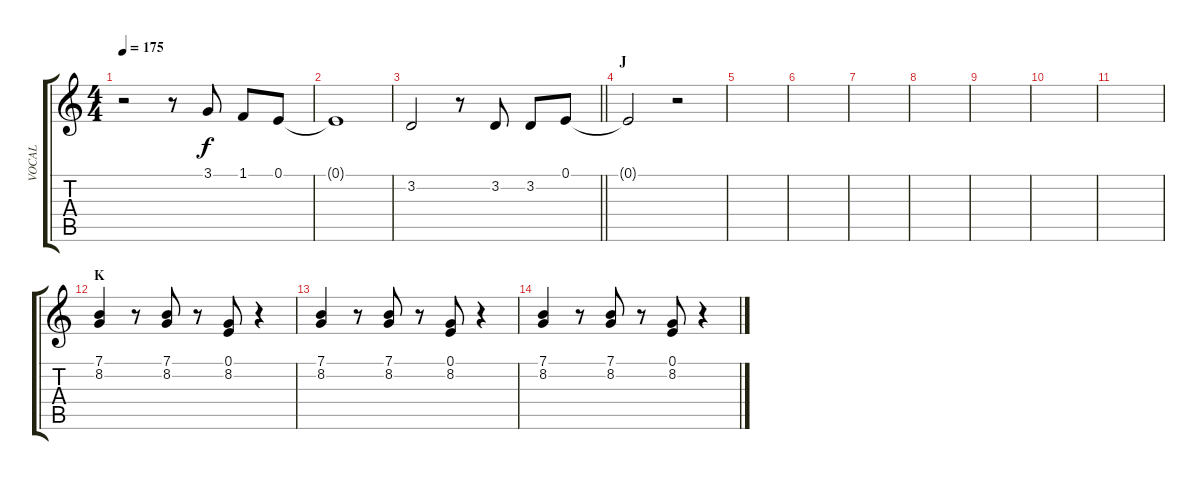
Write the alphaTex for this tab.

\track ("VOCAL" "VOCAL") {instrument oboe}
\staff {score tabs}
\tuning (E4 B3 G3 D3 A2 E2) {hide}
\ts (4 4)
\tempo 175
\clef g2
\ks c
r.2{dy f} r.8 3.1.8 1.1.8 0.1.8 |
0.1{t}.1 |
\barLineRight lightlight
3.2.2 r.8 3.2.8 3.2.8 0.1.8 |
\section ("" "J")
0.1{t}.2 r.2 |
|
|
|
|
|
|
|
\section ("" "K")
(7.1 8.2).4 r.8 (7.1 8.2).8 r.8 (0.1 8.2).8 r.4 |
(7.1 8.2).4 r.8 (7.1 8.2).8 r.8 (0.1 8.2).8 r.4 |
(7.1 8.2).4 r.8 (7.1 8.2).8 r.8 (0.1 8.2).8 r.4
